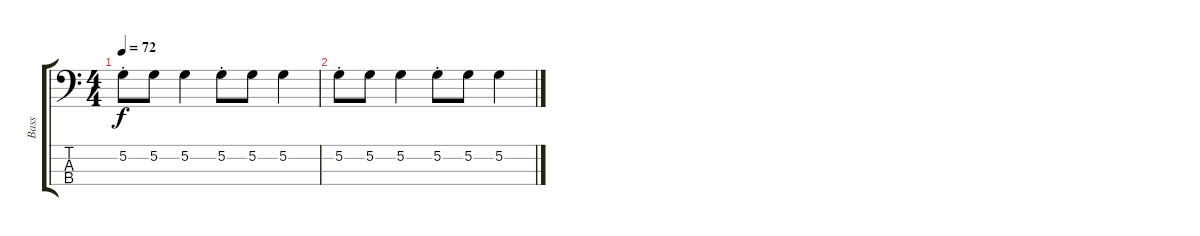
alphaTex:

\track ("Bass" "Bass") {instrument electricbassfinger}
\staff {score tabs}
\tuning (G2 D2 A1 E1) {hide}
\ts (4 4)
\tempo 72
\clef f4
\ks c
5.2{st}.8{dy f} 5.2.8 5.2.4 5.2{st}.8 5.2.8 5.2.4 |
5.2{st}.8 5.2.8 5.2.4 5.2{st}.8 5.2.8 5.2.4
